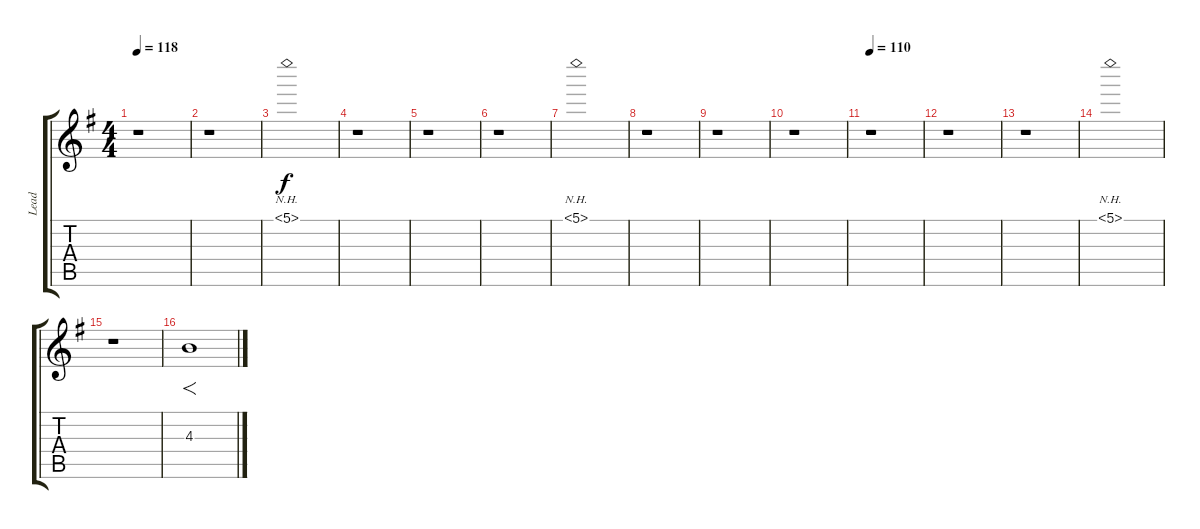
\track ("Lead" "Lead") {instrument distortionguitar}
\staff {score tabs}
\tuning (E4 B3 G3 D3 A2 E2) {hide}
\ts (4 4)
\tempo 118
\clef g2
\ks eminor
r.1{dy f} |
r.1 |
5.1{nh}.1 |
r.1 |
r.1 |
r.1 |
5.1{nh}.1 |
r.1 |
r.1 |
r.1 |
\tempo 110
r.1 |
r.1 |
r.1 |
5.1{nh}.1 |
r.1 |
4.3.1{f volume 8}
